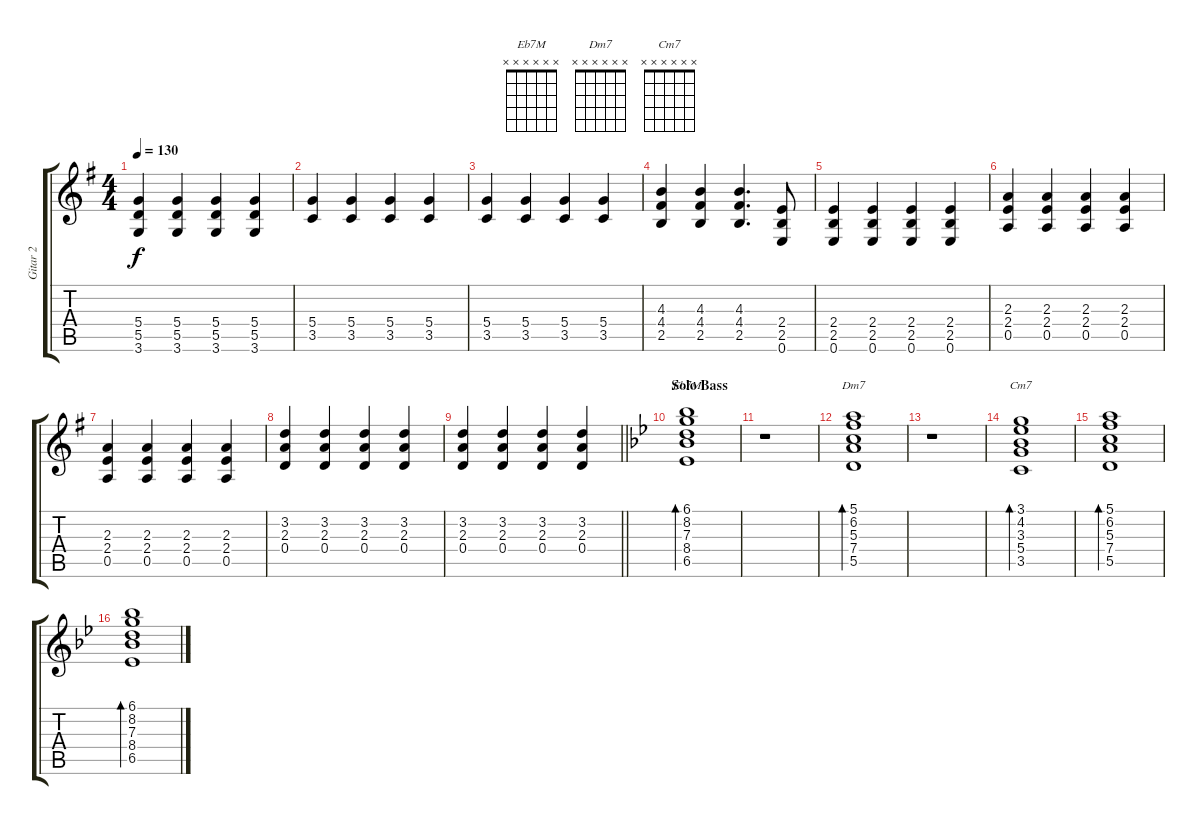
\track ("Gitar 2" "Gitar 2") {instrument electricguitarmuted}
\staff {score tabs}
\tuning (E4 B3 G3 D3 A2 E2) {hide}
\chord ("Eb7M" x x x x x x)
\chord ("Dm7" x x x x x x)
\chord ("Cm7" x x x x x x)
\ts (4 4)
\tempo 130
\clef g2
\ks g
(5.4 5.5 3.6).4{dy f} (5.4 5.5 3.6).4 (5.4 5.5 3.6).4 (5.4 5.5 3.6).4 |
(5.4 3.5).4 (5.4 3.5).4 (5.4 3.5).4 (5.4 3.5).4 |
(5.4 3.5).4 (5.4 3.5).4 (5.4 3.5).4 (5.4 3.5).4 |
(4.3 4.4 2.5).4 (4.3 4.4 2.5).4 (4.3 4.4 2.5).4{d} (2.4 2.5 0.6).8 |
(2.4 2.5 0.6).4 (2.4 2.5 0.6).4 (2.4 2.5 0.6).4 (2.4 2.5 0.6).4 |
(2.3 2.4 0.5).4 (2.3 2.4 0.5).4 (2.3 2.4 0.5).4 (2.3 2.4 0.5).4 |
(2.3 2.4 0.5).4 (2.3 2.4 0.5).4 (2.3 2.4 0.5).4 (2.3 2.4 0.5).4 |
(3.2 2.3 0.4).4 (3.2 2.3 0.4).4 (3.2 2.3 0.4).4 (3.2 2.3 0.4).4 |
\barLineRight lightlight
(3.2 2.3 0.4).4 (3.2 2.3 0.4).4 (3.2 2.3 0.4).4 (3.2 2.3 0.4).4 |
\section ("" "Solo Bass")
\ks bb
(6.1 8.2 7.3 8.4 6.5).1{bd 240 ch "Eb7M"} |
r.1 |
(5.1 6.2 5.3 7.4 5.5).1{bd 240 ch "Dm7"} |
r.1 |
(3.1 4.2 3.3 5.4 3.5).1{bd 240 ch "Cm7"} |
(5.1 6.2 5.3 7.4 5.5).1{bd 240} |
(6.1 8.2 7.3 8.4 6.5).1{bd 240}
